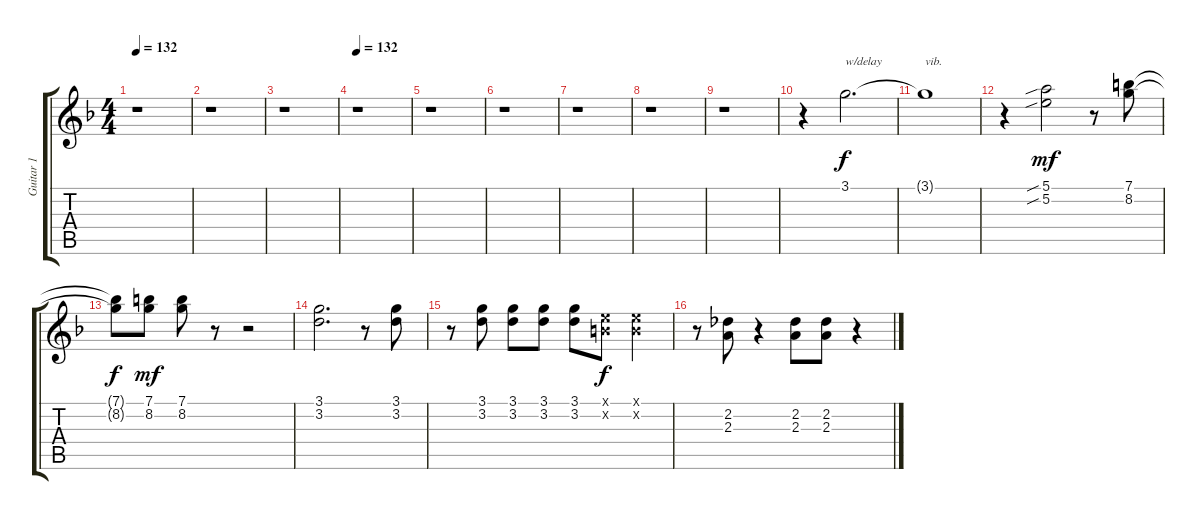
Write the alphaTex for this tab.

\track ("Guitar 1" "Guitar 1") {instrument overdrivenguitar}
\staff {score tabs}
\tuning (E4 B3 G3 D3 A2 E2) {hide}
\ts (4 4)
\tempo 132
\tempo 80
\tempo 132
\clef g2
\ks dminor
r.1{dy f instrument overdrivenguitar} |
r.1 |
r.1 |
\tempo 132
r.1 |
r.1 |
r.1 |
r.1 |
r.1 |
r.1 |
r.4 3.1.2{d txt "w/delay" volume 14 balance 14} |
3.1{t}.1{txt "vib."} |
r.4 (5.1{sib} 5.2{sib}).2{dy mf} r.8 (7.1 8.2).8 |
(7.1{t} 8.2{t}).8{dy f} (7.1 8.2).8{dy mf} (7.1 8.2).8 r.8 r.2 |
(3.1 3.2).2{d} r.8 (3.1 3.2).8 |
r.8 (3.1 3.2).8 (3.1 3.2).8 (3.1 3.2).8 (3.1 3.2).8 (0.1{x} 0.2{x}).8{dy f} (0.1{x} 0.2{x}).4 |
r.8 (2.2 2.3).8 r.4 (2.2 2.3).8 (2.2 2.3).8 r.4
